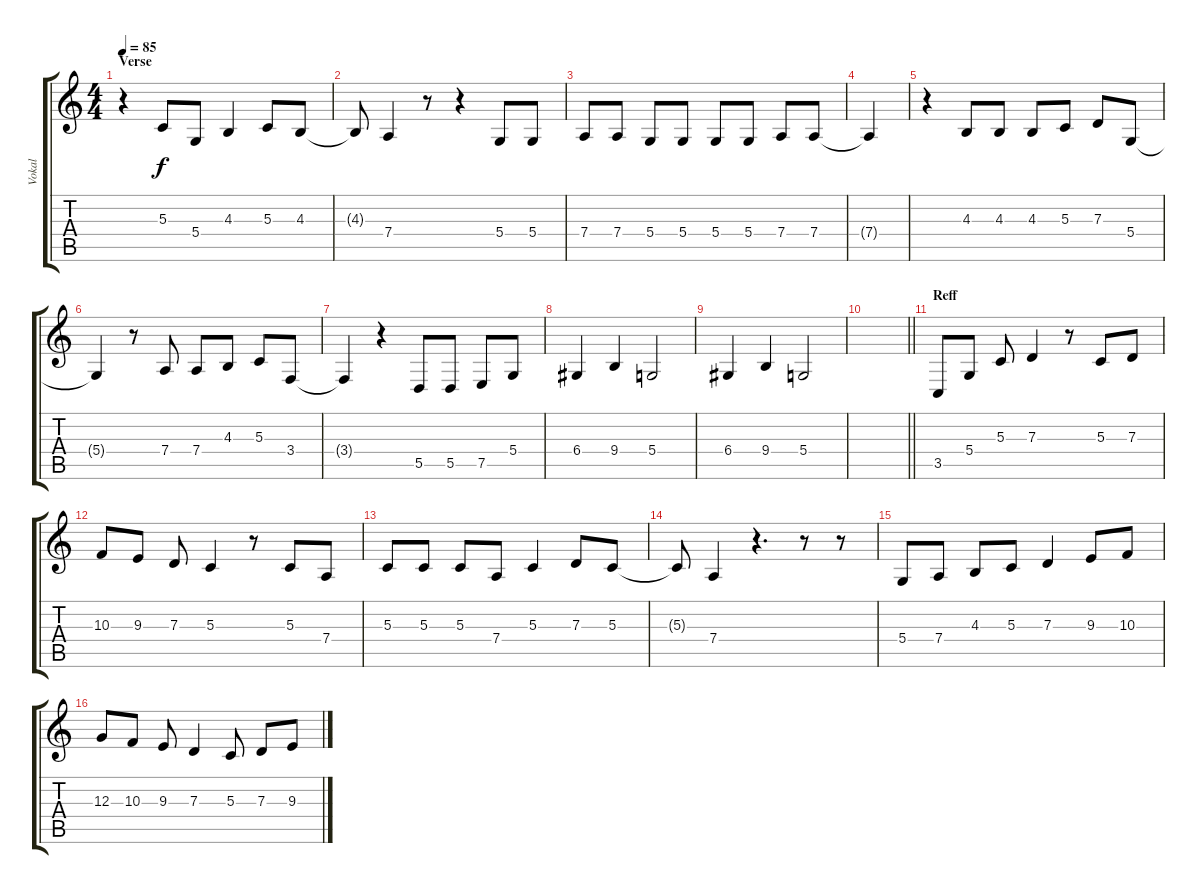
\track ("Vokal" "Vokal") {instrument oboe}
\staff {score tabs}
\tuning (E4 B3 G3 D3 A2 E2) {hide}
\ts (4 4)
\section ("" "Verse")
\tempo 85
\clef g2
\ks c
r.4{dy f} 5.3.8{txt ""} 5.4.8 4.3.4 5.3.8 4.3.8 |
4.3{t}.8 7.4.4 r.8 r.4 5.4.8 5.4.8 |
7.4.8 7.4.8 5.4.8 5.4.8 5.4.8 5.4.8 7.4.8 7.4.8 |
7.4{t}.4 |
r.4 4.3.8 4.3.8 4.3.8 5.3.8 7.3.8 5.4.8 |
5.4{t}.4 r.8 7.4.8 7.4.8 4.3.8 5.3.8 3.4.8 |
3.4{t}.4 r.4 5.5.8 5.5.8 7.5.8 5.4.8 |
6.4.4 9.4.4 5.4.2 |
6.4.4 9.4.4 5.4.2 |
\barLineRight lightlight
|
\section ("" "Reff")
3.5.8{txt ""} 5.4.8 5.3.8 7.3.4 r.8 5.3.8 7.3.8 |
10.3.8 9.3.8 7.3.8 5.3.4 r.8 5.3.8 7.4.8 |
5.3.8 5.3.8 5.3.8 7.4.8 5.3.4 7.3.8 5.3.8 |
5.3{t}.8 7.4.4 r.4{d} r.8 r.8 |
5.4.8 7.4.8 4.3.8 5.3.8 7.3.4 9.3.8 10.3.8 |
12.3.8 10.3.8 9.3.8 7.3.4 5.3.8 7.3.8 9.3.8
